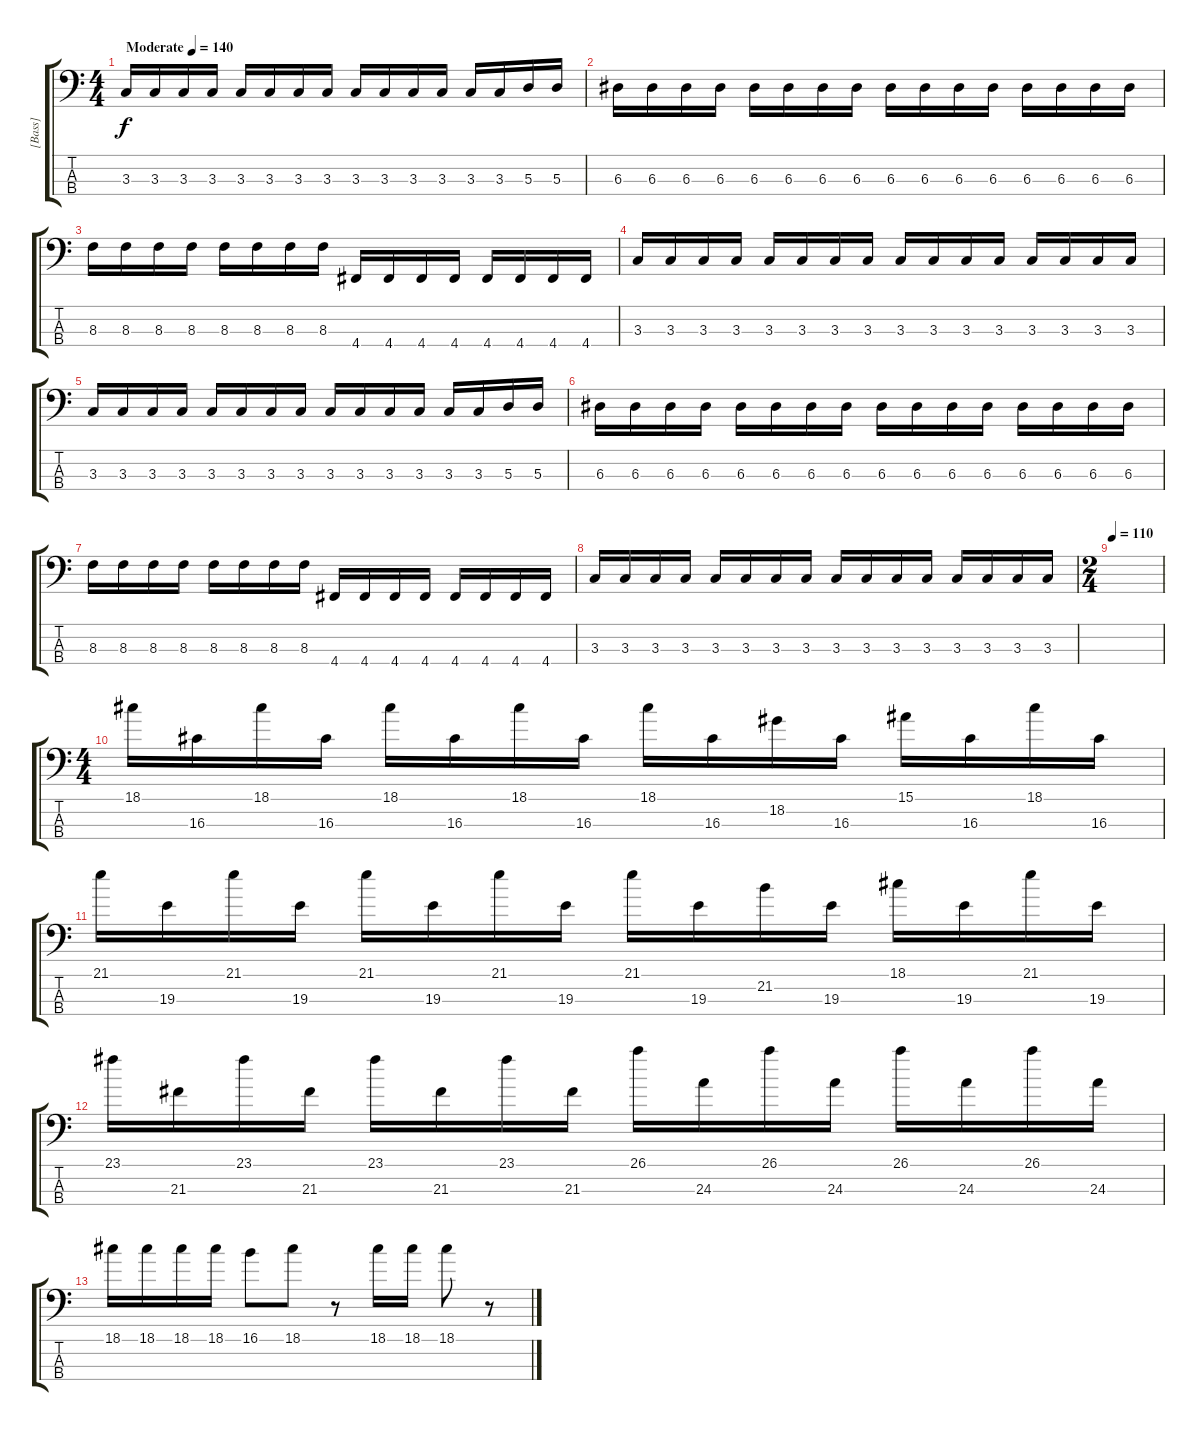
\track ("[Bass]" "[Bass]") {instrument electricbassfinger}
\staff {score tabs}
\tuning (G2 D2 A1 D1) {hide}
\ts (4 4)
\tempo (140 "Moderate")
\clef f4
\ks c
3.3.16{dy f instrument electricbassfinger} 3.3.16 3.3.16 3.3.16 3.3.16 3.3.16 3.3.16 3.3.16 3.3.16 3.3.16 3.3.16 3.3.16 3.3.16 3.3.16 5.3.16 5.3.16 |
6.3.16 6.3.16 6.3.16 6.3.16 6.3.16 6.3.16 6.3.16 6.3.16 6.3.16 6.3.16 6.3.16 6.3.16 6.3.16 6.3.16 6.3.16 6.3.16 |
8.3.16 8.3.16 8.3.16 8.3.16 8.3.16 8.3.16 8.3.16 8.3.16 4.4.16 4.4.16 4.4.16 4.4.16 4.4.16 4.4.16 4.4.16 4.4.16 |
3.3.16 3.3.16 3.3.16 3.3.16 3.3.16 3.3.16 3.3.16 3.3.16 3.3.16 3.3.16 3.3.16 3.3.16 3.3.16 3.3.16 3.3.16 3.3.16 |
3.3.16 3.3.16 3.3.16 3.3.16 3.3.16 3.3.16 3.3.16 3.3.16 3.3.16 3.3.16 3.3.16 3.3.16 3.3.16 3.3.16 5.3.16 5.3.16 |
6.3.16 6.3.16 6.3.16 6.3.16 6.3.16 6.3.16 6.3.16 6.3.16 6.3.16 6.3.16 6.3.16 6.3.16 6.3.16 6.3.16 6.3.16 6.3.16 |
8.3.16 8.3.16 8.3.16 8.3.16 8.3.16 8.3.16 8.3.16 8.3.16 4.4.16 4.4.16 4.4.16 4.4.16 4.4.16 4.4.16 4.4.16 4.4.16 |
3.3.16 3.3.16 3.3.16 3.3.16 3.3.16 3.3.16 3.3.16 3.3.16 3.3.16 3.3.16 3.3.16 3.3.16 3.3.16 3.3.16 3.3.16 3.3.16 |
\ts (2 4)
\tempo 110
|
\ts (4 4)
18.1.16 16.3.16 18.1.16 16.3.16 18.1.16 16.3.16 18.1.16 16.3.16 18.1.16 16.3.16 18.2.16 16.3.16 15.1.16 16.3.16 18.1.16 16.3.16 |
21.1.16 19.3.16 21.1.16 19.3.16 21.1.16 19.3.16 21.1.16 19.3.16 21.1.16 19.3.16 21.2.16 19.3.16 18.1.16 19.3.16 21.1.16 19.3.16 |
23.1.16 21.3.16 23.1.16 21.3.16 23.1.16 21.3.16 23.1.16 21.3.16 26.1.16 24.3.16 26.1.16 24.3.16 26.1.16 24.3.16 26.1.16 24.3.16 |
18.1.16 18.1.16 18.1.16 18.1.16 16.1.8 18.1.8 r.8 18.1.16 18.1.16 18.1.8 r.8
